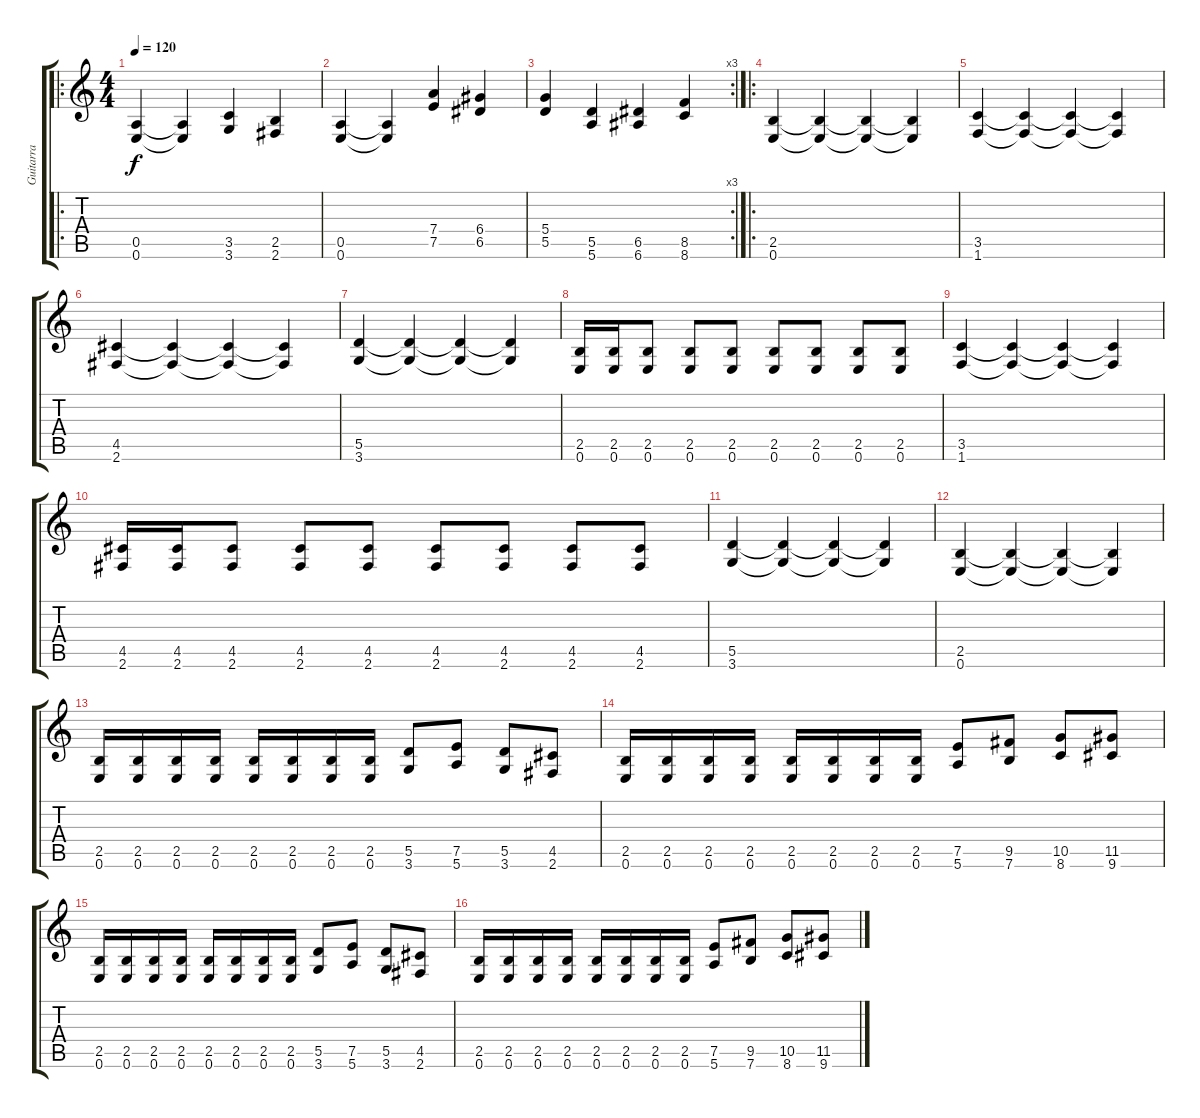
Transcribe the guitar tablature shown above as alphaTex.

\track ("Guitarra " "Guitarra ") {instrument distortionguitar}
\staff {score tabs}
\tuning (E4 B3 G3 D3 A2 E2) {hide}
\ro
\ts (4 4)
\tempo 120
\clef g2
\ks c
(0.5 0.6).4{dy f instrument distortionguitar} (0.5{t} 0.6{t}).4 (3.5 3.6).4 (2.5 2.6).4 |
(0.5 0.6).4 (0.5{t} 0.6{t}).4 (7.4 7.5).4 (6.4 6.5).4 |
\rc 3
(5.4 5.5).4 (5.5 5.6).4 (6.5 6.6).4 (8.5 8.6).4 |
\ro
(2.5 0.6).4 (2.5{t} 0.6{t}).4 (2.5{t} 0.6{t}).4 (2.5{t} 0.6{t}).4 |
(3.5 1.6).4 (3.5{t} 1.6{t}).4 (3.5{t} 1.6{t}).4 (3.5{t} 1.6{t}).4 |
(4.5 2.6).4 (4.5{t} 2.6{t}).4 (4.5{t} 2.6{t}).4 (4.5{t} 2.6{t}).4 |
(5.5 3.6).4 (5.5{t} 3.6{t}).4 (5.5{t} 3.6{t}).4 (5.5{t} 3.6{t}).4 |
(2.5 0.6).16 (2.5 0.6).16 (2.5 0.6).8 (2.5 0.6).8 (2.5 0.6).8 (2.5 0.6).8 (2.5 0.6).8 (2.5 0.6).8 (2.5 0.6).8 |
(3.5 1.6).4 (3.5{t} 1.6{t}).4 (3.5{t} 1.6{t}).4 (3.5{t} 1.6{t}).4 |
(4.5 2.6).16 (4.5 2.6).16 (4.5 2.6).8 (4.5 2.6).8 (4.5 2.6).8 (4.5 2.6).8 (4.5 2.6).8 (4.5 2.6).8 (4.5 2.6).8 |
(5.5 3.6).4 (5.5{t} 3.6{t}).4 (5.5{t} 3.6{t}).4 (5.5{t} 3.6{t}).4 |
(2.5 0.6).4 (2.5{t} 0.6{t}).4 (2.5{t} 0.6{t}).4 (2.5{t} 0.6{t}).4 |
(2.5 0.6).16 (2.5 0.6).16 (2.5 0.6).16 (2.5 0.6).16 (2.5 0.6).16 (2.5 0.6).16 (2.5 0.6).16 (2.5 0.6).16 (5.5 3.6).8 (7.5 5.6).8 (5.5 3.6).8 (4.5 2.6).8 |
(2.5 0.6).16 (2.5 0.6).16 (2.5 0.6).16 (2.5 0.6).16 (2.5 0.6).16 (2.5 0.6).16 (2.5 0.6).16 (2.5 0.6).16 (7.5 5.6).8 (9.5 7.6).8 (10.5 8.6).8 (11.5 9.6).8 |
(2.5 0.6).16 (2.5 0.6).16 (2.5 0.6).16 (2.5 0.6).16 (2.5 0.6).16 (2.5 0.6).16 (2.5 0.6).16 (2.5 0.6).16 (5.5 3.6).8 (7.5 5.6).8 (5.5 3.6).8 (4.5 2.6).8 |
(2.5 0.6).16 (2.5 0.6).16 (2.5 0.6).16 (2.5 0.6).16 (2.5 0.6).16 (2.5 0.6).16 (2.5 0.6).16 (2.5 0.6).16 (7.5 5.6).8 (9.5 7.6).8 (10.5 8.6).8 (11.5 9.6).8
